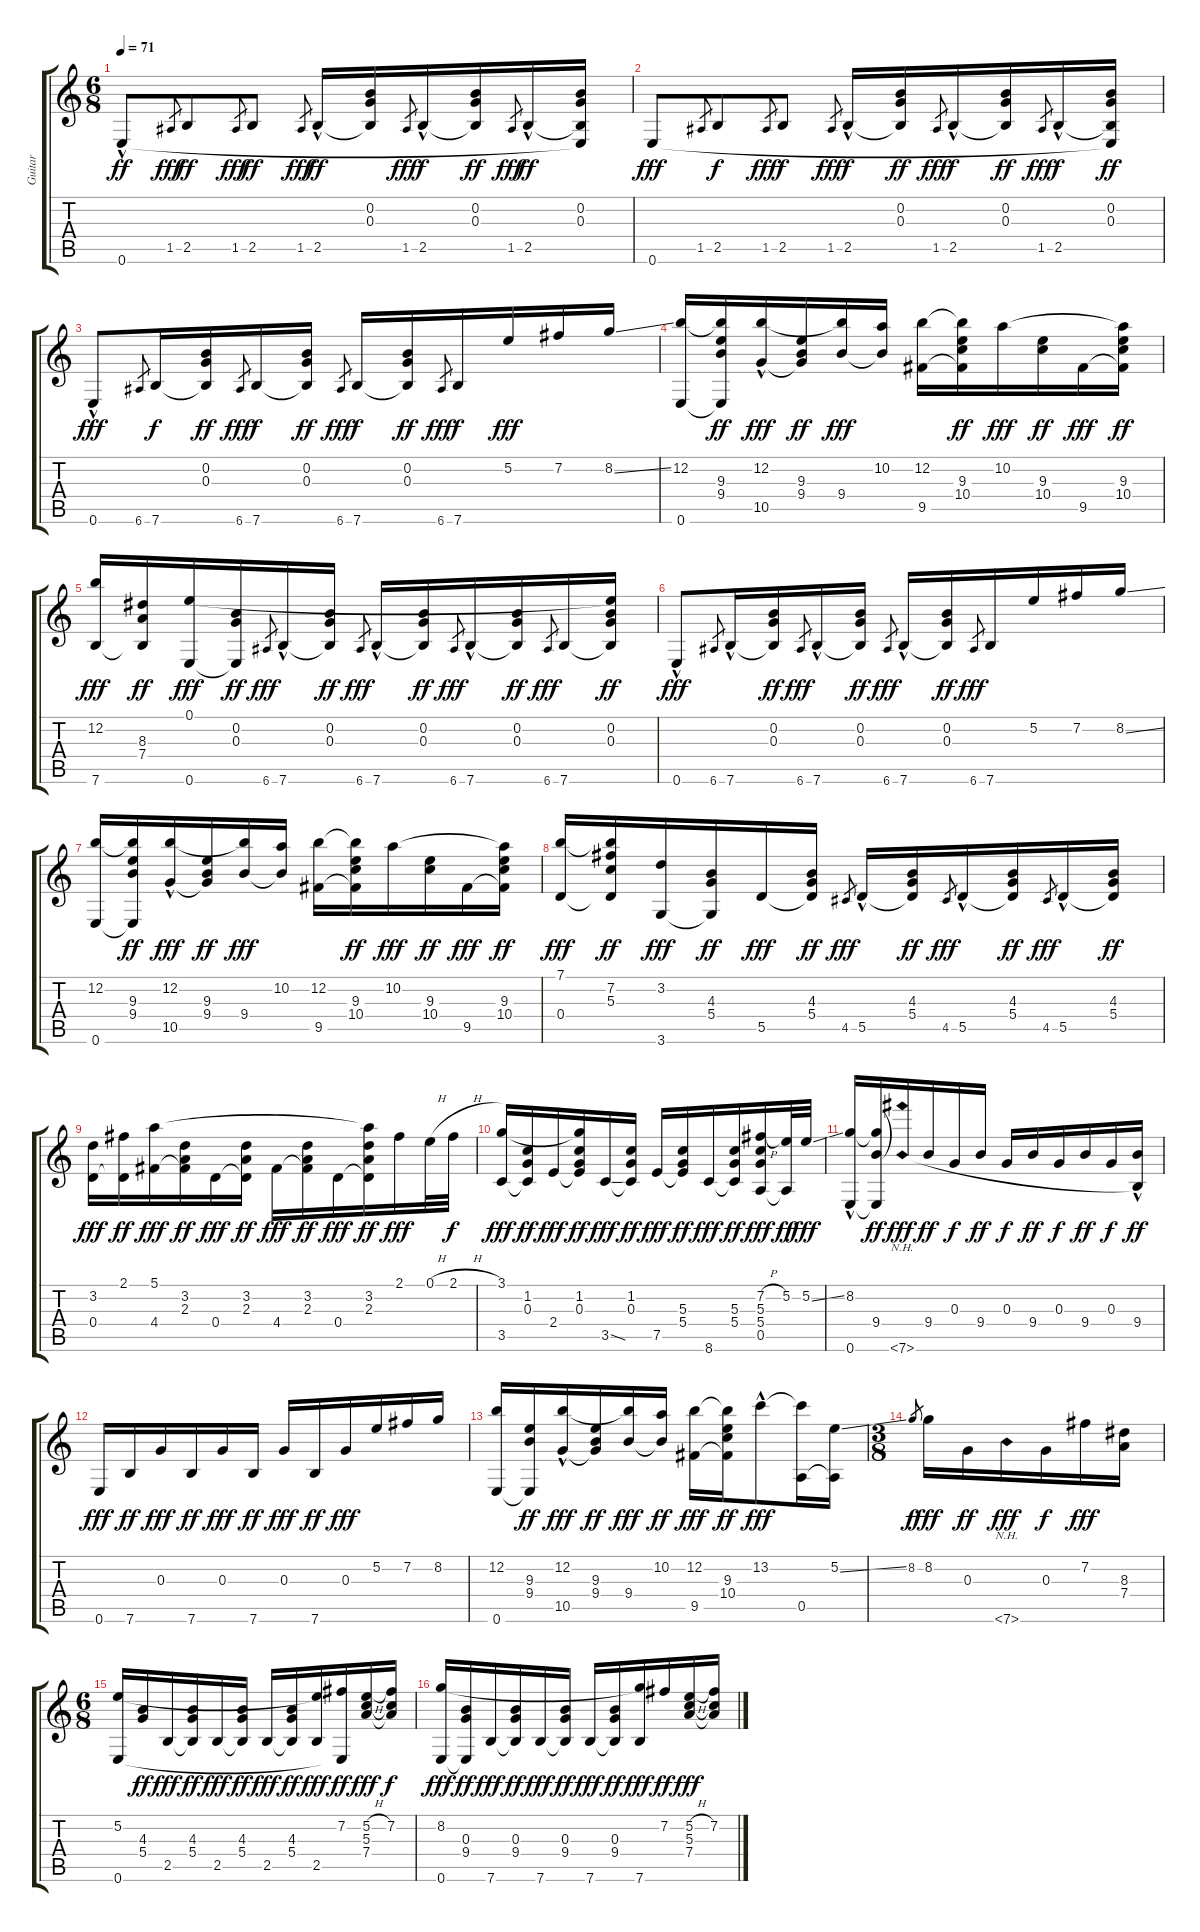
\track ("Guitar" "Guitar") {instrument acousticguitarnylon}
\staff {score tabs}
\tuning (E4 B3 G3 D3 A2 E2) {hide}
\ts (6 8)
\tempo 71
\clef g2
\ks c
0.6{hac}.8{dy ff instrument acousticguitarnylon} 1.5.8{gr dy fff} 2.5.8{dy ff} 1.5.8{gr dy fff} 2.5.8{dy ff} 1.5.8{gr dy fff} 2.5{hac}.16{dy ff} (0.2 0.3 2.5{t}).16 1.5.8{gr dy fff} 2.5{hac}.16{dy f} (0.2 0.3 2.5{t}).16{dy ff} 1.5.8{gr dy fff} 2.5{hac}.16{dy ff} (0.2 0.3 2.5{t} 0.6{t}).16 |
0.6.8{dy fff} 1.5.8{gr} 2.5.8{dy f} 1.5.8{gr dy fff} 2.5.8{dy f} 1.5.8{gr dy fff} 2.5{hac}.16{dy f} (0.2 0.3 2.5{t}).16{dy ff} 1.5.8{gr dy fff} 2.5{hac}.16{dy f} (0.2 0.3 2.5{t}).16{dy ff} 1.5.8{gr dy fff} 2.5{hac}.16{dy f} (0.2 0.3 2.5{t} 0.6{t}).16{dy ff} |
0.6{hac}.8{dy fff} 6.6.8{gr} 7.6.16{dy f} (0.2 0.3 7.6{t}).16{dy ff} 6.6.8{gr dy fff} 7.6.16{dy f} (0.2 0.3 7.6{t}).16{dy ff} 6.6.8{gr dy fff} 7.6.16{dy f} (0.2 0.3 7.6{t}).16{dy ff} 6.6.8{gr dy fff} 7.6.16{dy f} 5.2.16{dy fff} 7.2.16 8.2{ss}.16 |
(12.2 0.6).16 (12.2{t} 9.3 9.4 0.6{t}).16{dy ff} (12.2{hac} 10.5).16{dy fff} (9.3 9.4 10.5{t}).16{dy ff} (12.2{t} 9.4).16{dy fff} (10.2 9.4{t}).16 (12.2 9.5).16 (12.2{t} 9.3 10.4 9.5{t}).16{dy ff} 10.2.16{dy fff} (9.3 10.4).16{dy ff} 9.5.16{dy fff} (10.2{t} 9.3 10.4 9.5{t}).16{dy ff} |
(12.2 7.6).16{dy fff} (8.3 7.4 7.6{t}).16{dy ff} (0.1 0.6).16{dy fff} (0.2 0.3 0.6{t}).16{dy ff} 6.6.8{gr dy fff} 7.6{hac}.16 (0.2 0.3 7.6{t}).16{dy ff} 6.6.8{gr dy fff} 7.6{hac}.16 (0.2 0.3 7.6{t}).16{dy ff} 6.6.8{gr dy fff} 7.6{hac}.16 (0.2 0.3 7.6{t}).16{dy ff} 6.6.8{gr dy fff} 7.6.16 (0.1{t} 0.2 0.3 7.6{t}).16{dy ff} |
0.6{hac}.8{dy fff} 6.6.8{gr} 7.6{hac}.16 (0.2 0.3 7.6{t}).16{dy ff} 6.6.8{gr dy fff} 7.6{hac}.16 (0.2 0.3 7.6{t}).16{dy ff} 6.6.8{gr dy fff} 7.6{hac}.16 (0.2 0.3 7.6{t}).16{dy ff} 6.6.8{gr dy fff} 7.6.16 5.2.16 7.2.16 8.2{ss}.16 |
(12.2 0.6).16 (12.2{t} 9.3 9.4 0.6{t}).16{dy ff} (12.2{hac} 10.5).16{dy fff} (9.3 9.4 10.5{t}).16{dy ff} (12.2{t} 9.4).16{dy fff} (10.2 9.4{t}).16 (12.2 9.5).16 (12.2{t} 9.3 10.4 9.5{t}).16{dy ff} 10.2.16{dy fff} (9.3 10.4).16{dy ff} 9.5.16{dy fff} (10.2{t} 9.3 10.4 9.5{t}).16{dy ff} |
(7.1 0.4).16{dy fff} (7.1{t} 7.2 5.3 0.4{t}).16{dy ff} (3.2 3.6).16{dy fff} (4.3 5.4 3.6{t}).16{dy ff} 5.5.16{dy fff} (4.3 5.4 5.5{t}).16{dy ff} 4.5.8{gr dy fff} 5.5{hac}.16 (4.3 5.4 5.5{t}).16{dy ff} 4.5.8{gr dy fff} 5.5{hac}.16 (4.3 5.4 5.5{t}).16{dy ff} 4.5.8{gr dy fff} 5.5{hac}.16 (4.3 5.4 5.5{t}).16{dy ff} |
(3.2 0.4).16{dy fff} (2.1 0.4{t}).16{dy ff} (5.1 4.4).16{dy fff} (3.2 2.3 4.4{t}).16{dy ff} 0.4.16{dy fff} (3.2 2.3 0.4{t}).16{dy ff} 4.4.16{dy fff} (3.2 2.3 4.4{t}).16{dy ff} 0.4.16{dy fff} (5.1{t} 3.2 2.3 0.4{t}).16{dy ff} 2.1.16{dy fff} 0.1{h}.32 2.1{h}.32{dy f} |
(3.1 3.5).16{dy fff} (1.2 0.3 3.5{t}).16{dy ff} 2.4.16{dy fff} (3.1{t} 1.2 0.3 2.4{t}).16{dy ff} 3.5{ss}.16{dy fff} (1.2 0.3 3.5{t}).16{dy ff} 7.5.16{dy fff} (5.3 5.4 7.5{t}).16{dy ff} 8.6.16{dy fff} (5.3 5.4 8.6{t}).16{dy ff} (7.2{h} 5.3 5.4 0.5).16{dy fff} (5.2 0.5{t}).32{dy ff} 5.2{ss}.32{dy fff} |
(8.2{hac} 0.6).16 (8.2{t} 9.4 0.6{t}).16{dy ff} (9.4{nh t} 7.6{nh}).16{dy fff} 9.4.16{dy ff} 0.3.16{dy f} 9.4.16{dy ff} 0.3.16{dy f} 9.4.16{dy ff} 0.3.16{dy f} 9.4.16{dy ff} 0.3.16{dy f} (9.4{hac} 7.6{t}).16{dy ff} |
0.6.16{dy fff} 7.6.16{dy ff} 0.3.16{dy fff} 7.6.16{dy ff} 0.3.16{dy fff} 7.6.16{dy ff} 0.3.16{dy fff} 7.6.16{dy ff} 0.3.16{dy fff} 5.2.16 7.2.16 8.2.16 |
(12.2 0.6).16 (9.3 9.4 0.6{t}).16{dy ff} (12.2{hac} 10.5).16{dy fff} (9.3 9.4 10.5{t}).16{dy ff} (12.2{t} 9.4).16{dy fff} (10.2 9.4{t}).16{dy ff} (12.2 9.5).16{dy fff} (12.2{t} 9.3 10.4 9.5{t}).16{dy ff} 13.2{hac}.8{dy fff} (13.2{t} 0.5).16 (5.2{ss} 0.5{t}).16 |
\ts (3 8)
8.2.8{gr dy f} 8.2.16{dy fff} 0.3.16{dy ff} 7.6{nh}.16{dy fff} 0.3.16{dy f} 7.2.16{dy fff} (8.3 7.4).16 |
\ts (6 8)
(5.2 0.6).16 (4.3 5.4).16{dy ff} 2.5.16{dy fff} (4.3 5.4 2.5{t}).16{dy ff} 2.5.16{dy fff} (4.3 5.4 2.5{t}).16{dy ff} 2.5.16{dy fff} (4.3 5.4 2.5{t}).16{dy ff} (5.2{t} 2.5).16{dy fff} (7.2 0.6{t}).16{dy ff} (5.2{h} 5.3 7.4).16{dy fff} (7.2 5.3{t} 7.4{t}).16{dy f} |
(8.2 0.6).16{dy fff} (0.3 9.4 0.6{t}).16{dy ff} 7.6.16{dy fff} (0.3 9.4 7.6{t}).16{dy ff} 7.6.16{dy fff} (0.3 9.4 7.6{t}).16{dy ff} 7.6.16{dy fff} (0.3 9.4 7.6{t}).16{dy ff} (8.2{t} 7.6).16{dy fff} 7.2.16{dy ff} (5.2{h} 5.3 7.4).16{dy fff} (7.2 5.3{t} 7.4{t}).16
